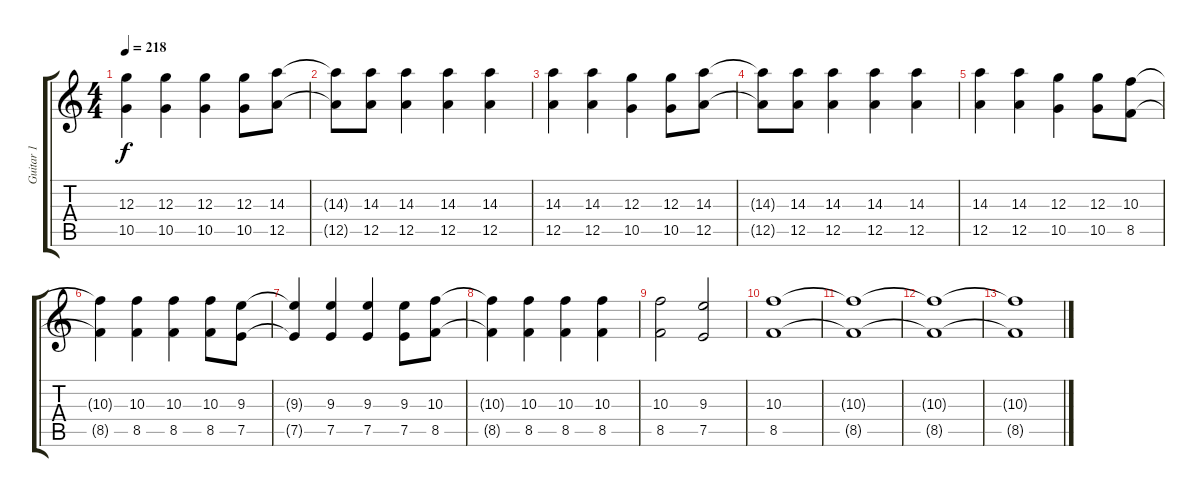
\track ("Guitar 1" "Guitar 1") {instrument distortionguitar}
\staff {score tabs}
\tuning (E4 B3 G3 D3 A2 D2) {hide}
\ts (4 4)
\tempo 218
\clef g2
\ks c
(12.3{t} 10.5{t}).4{dy f} (12.3 10.5).4 (12.3 10.5).4 (12.3 10.5).8 (14.3 12.5).8 |
(14.3{t} 12.5{t}).8 (14.3 12.5).8 (14.3 12.5).4 (14.3 12.5).4 (14.3 12.5).4 |
(14.3 12.5).4 (14.3 12.5).4 (12.3 10.5).4 (12.3 10.5).8 (14.3 12.5).8 |
(14.3{t} 12.5{t}).8 (14.3 12.5).8 (14.3 12.5).4 (14.3 12.5).4 (14.3 12.5).4 |
(14.3 12.5).4 (14.3 12.5).4 (12.3 10.5).4 (12.3 10.5).8 (10.3 8.5).8 |
(10.3{t} 8.5{t}).4 (10.3 8.5).4 (10.3 8.5).4 (10.3 8.5).8 (9.3 7.5).8 |
(9.3{t} 7.5{t}).4 (9.3 7.5).4 (9.3 7.5).4 (9.3 7.5).8 (10.3 8.5).8 |
(10.3{t} 8.5{t}).4 (10.3 8.5).4 (10.3 8.5).4 (10.3 8.5).4 |
(10.3 8.5).2 (9.3 7.5).2 |
(10.3 8.5).1 |
(10.3{t} 8.5{t}).1 |
(10.3{t} 8.5{t}).1 |
(10.3{t} 8.5{t}).1
